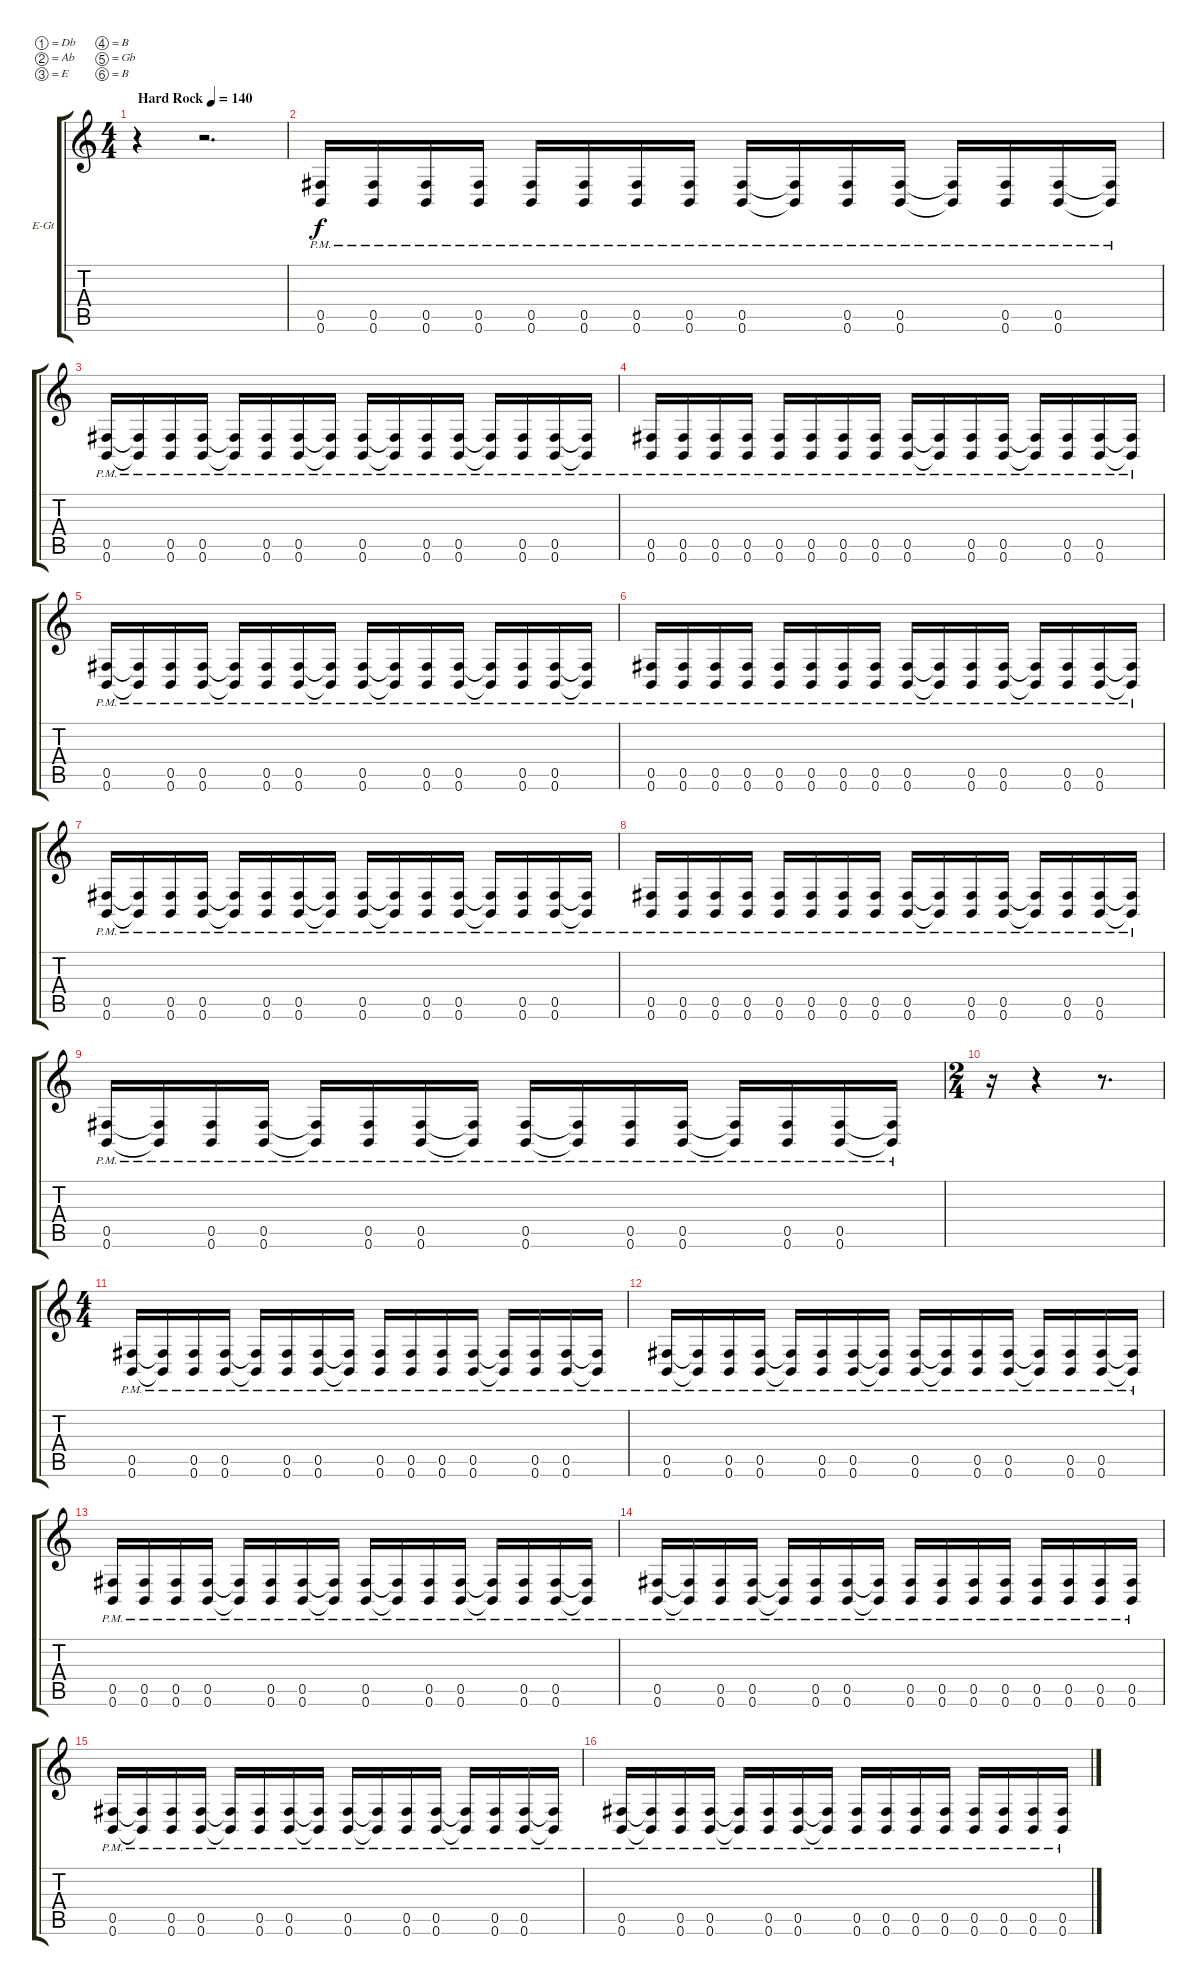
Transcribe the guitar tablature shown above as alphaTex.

\bracketExtendMode groupsimilarinstruments
\firstSystemTrackNameOrientation horizontal
\otherSystemsTrackNameOrientation horizontal
\track ("Solo Gtr." "E-Gt") {instrument distortionguitar}
\staff {score tabs}
\tuning (Db4 Ab3 E3 B2 Gb2 B1)
\ts (4 4)
\beaming (8 2 2 2 2)
\tempo (140 "Hard Rock")
\clef g2
\ks c
r.4{dy f instrument distortionguitar} r.2{d} |
(0.5{pm} 0.6{pm}).16 (0.5{pm} 0.6{pm}).16 (0.5{pm} 0.6{pm}).16 (0.5{pm} 0.6{pm}).16 (0.5{pm} 0.6{pm}).16 (0.5{pm} 0.6{pm}).16 (0.5{pm} 0.6{pm}).16 (0.5{pm} 0.6{pm}).16 (0.5{pm} 0.6{pm}).16 (0.5{pm t} 0.6{pm t}).16 (0.5{pm} 0.6{pm}).16 (0.5{pm} 0.6{pm}).16 (0.5{pm t} 0.6{pm t}).16 (0.5{pm} 0.6{pm}).16 (0.5{pm} 0.6{pm}).16 (0.5{pm t} 0.6{pm t}).16 |
(0.5{pm} 0.6{pm}).16 (0.5{pm t} 0.6{pm t}).16 (0.5{pm} 0.6{pm}).16 (0.5{pm} 0.6{pm}).16 (0.5{pm t} 0.6{pm t}).16 (0.5{pm} 0.6{pm}).16 (0.5{pm} 0.6{pm}).16 (0.5{pm t} 0.6{pm t}).16 (0.5{pm} 0.6{pm}).16 (0.5{pm t} 0.6{pm t}).16 (0.5{pm} 0.6{pm}).16 (0.5{pm} 0.6{pm}).16 (0.5{pm t} 0.6{pm t}).16 (0.5{pm} 0.6{pm}).16 (0.5{pm} 0.6{pm}).16 (0.5{pm t} 0.6{pm t}).16 |
(0.5{pm} 0.6{pm}).16 (0.5{pm} 0.6{pm}).16 (0.5{pm} 0.6{pm}).16 (0.5{pm} 0.6{pm}).16 (0.5{pm} 0.6{pm}).16 (0.5{pm} 0.6{pm}).16 (0.5{pm} 0.6{pm}).16 (0.5{pm} 0.6{pm}).16 (0.5{pm} 0.6{pm}).16 (0.5{pm t} 0.6{pm t}).16 (0.5{pm} 0.6{pm}).16 (0.5{pm} 0.6{pm}).16 (0.5{pm t} 0.6{pm t}).16 (0.5{pm} 0.6{pm}).16 (0.5{pm} 0.6{pm}).16 (0.5{pm t} 0.6{pm t}).16 |
(0.5{pm} 0.6{pm}).16 (0.5{pm t} 0.6{pm t}).16 (0.5{pm} 0.6{pm}).16 (0.5{pm} 0.6{pm}).16 (0.5{pm t} 0.6{pm t}).16 (0.5{pm} 0.6{pm}).16 (0.5{pm} 0.6{pm}).16 (0.5{pm t} 0.6{pm t}).16 (0.5{pm} 0.6{pm}).16 (0.5{pm t} 0.6{pm t}).16 (0.5{pm} 0.6{pm}).16 (0.5{pm} 0.6{pm}).16 (0.5{pm t} 0.6{pm t}).16 (0.5{pm} 0.6{pm}).16 (0.5{pm} 0.6{pm}).16 (0.5{pm t} 0.6{pm t}).16 |
(0.5{pm} 0.6{pm}).16 (0.5{pm} 0.6{pm}).16 (0.5{pm} 0.6{pm}).16 (0.5{pm} 0.6{pm}).16 (0.5{pm} 0.6{pm}).16 (0.5{pm} 0.6{pm}).16 (0.5{pm} 0.6{pm}).16 (0.5{pm} 0.6{pm}).16 (0.5{pm} 0.6{pm}).16 (0.5{pm t} 0.6{pm t}).16 (0.5{pm} 0.6{pm}).16 (0.5{pm} 0.6{pm}).16 (0.5{pm t} 0.6{pm t}).16 (0.5{pm} 0.6{pm}).16 (0.5{pm} 0.6{pm}).16 (0.5{pm t} 0.6{pm t}).16 |
(0.5{pm} 0.6{pm}).16 (0.5{pm t} 0.6{pm t}).16 (0.5{pm} 0.6{pm}).16 (0.5{pm} 0.6{pm}).16 (0.5{pm t} 0.6{pm t}).16 (0.5{pm} 0.6{pm}).16 (0.5{pm} 0.6{pm}).16 (0.5{pm t} 0.6{pm t}).16 (0.5{pm} 0.6{pm}).16 (0.5{pm t} 0.6{pm t}).16 (0.5{pm} 0.6{pm}).16 (0.5{pm} 0.6{pm}).16 (0.5{pm t} 0.6{pm t}).16 (0.5{pm} 0.6{pm}).16 (0.5{pm} 0.6{pm}).16 (0.5{pm t} 0.6{pm t}).16 |
(0.5{pm} 0.6{pm}).16 (0.5{pm} 0.6{pm}).16 (0.5{pm} 0.6{pm}).16 (0.5{pm} 0.6{pm}).16 (0.5{pm} 0.6{pm}).16 (0.5{pm} 0.6{pm}).16 (0.5{pm} 0.6{pm}).16 (0.5{pm} 0.6{pm}).16 (0.5{pm} 0.6{pm}).16 (0.5{pm t} 0.6{pm t}).16 (0.5{pm} 0.6{pm}).16 (0.5{pm} 0.6{pm}).16 (0.5{pm t} 0.6{pm t}).16 (0.5{pm} 0.6{pm}).16 (0.5{pm} 0.6{pm}).16 (0.5{pm t} 0.6{pm t}).16 |
(0.5{pm} 0.6{pm}).16 (0.5{pm t} 0.6{pm t}).16 (0.5{pm} 0.6{pm}).16 (0.5{pm} 0.6{pm}).16 (0.5{pm t} 0.6{pm t}).16 (0.5{pm} 0.6{pm}).16 (0.5{pm} 0.6{pm}).16 (0.5{pm t} 0.6{pm t}).16 (0.5{pm} 0.6{pm}).16 (0.5{pm t} 0.6{pm t}).16 (0.5{pm} 0.6{pm}).16 (0.5{pm} 0.6{pm}).16 (0.5{pm t} 0.6{pm t}).16 (0.5{pm} 0.6{pm}).16 (0.5{pm} 0.6{pm}).16 (0.5{pm t} 0.6{pm t}).16 |
\ts (2 4)
\beaming (8 2 2)
r.16 r.4 r.8{d} |
\ts (4 4)
\beaming (8 2 2 2 2)
(0.5{pm} 0.6{pm}).16 (0.5{pm t} 0.6{pm t}).16 (0.5{pm} 0.6{pm}).16 (0.5{pm} 0.6{pm}).16 (0.5{pm t} 0.6{pm t}).16 (0.5{pm} 0.6{pm}).16 (0.5{pm} 0.6{pm}).16 (0.5{pm t} 0.6{pm t}).16 (0.5{pm} 0.6{pm}).16 (0.6{pm} 0.5{pm}).16 (0.5{pm} 0.6{pm}).16 (0.5{pm} 0.6{pm}).16 (0.5{pm t} 0.6{pm t}).16 (0.5{pm} 0.6{pm}).16 (0.5{pm} 0.6{pm}).16 (0.5{pm t} 0.6{pm t}).16 |
(0.5{pm} 0.6{pm}).16 (0.5{pm t} 0.6{pm t}).16 (0.5{pm} 0.6{pm}).16 (0.5{pm} 0.6{pm}).16 (0.5{pm t} 0.6{pm t}).16 (0.5{pm} 0.6{pm}).16 (0.5{pm} 0.6{pm}).16 (0.5{pm t} 0.6{pm t}).16 (0.5{pm} 0.6{pm}).16 (0.5{pm t} 0.6{pm t}).16 (0.5{pm} 0.6{pm}).16 (0.5{pm} 0.6{pm}).16 (0.5{pm t} 0.6{pm t}).16 (0.5{pm} 0.6{pm}).16 (0.5{pm} 0.6{pm}).16 (0.5{pm t} 0.6{pm t}).16 |
(0.5{pm} 0.6{pm}).16 (0.6{pm} 0.5{pm}).16 (0.5{pm} 0.6{pm}).16 (0.5{pm} 0.6{pm}).16 (0.5{pm t} 0.6{pm t}).16 (0.5{pm} 0.6{pm}).16 (0.5{pm} 0.6{pm}).16 (0.5{pm t} 0.6{pm t}).16 (0.5{pm} 0.6{pm}).16 (0.5{pm t} 0.6{pm t}).16 (0.5{pm} 0.6{pm}).16 (0.5{pm} 0.6{pm}).16 (0.5{pm t} 0.6{pm t}).16 (0.5{pm} 0.6{pm}).16 (0.5{pm} 0.6{pm}).16 (0.5{pm t} 0.6{pm t}).16 |
(0.5{pm} 0.6{pm}).16 (0.5{pm t} 0.6{pm t}).16 (0.5{pm} 0.6{pm}).16 (0.5{pm} 0.6{pm}).16 (0.5{pm t} 0.6{pm t}).16 (0.5{pm} 0.6{pm}).16 (0.5{pm} 0.6{pm}).16 (0.5{pm t} 0.6{pm t}).16 (0.5{pm} 0.6{pm}).16 (0.6{pm} 0.5{pm}).16 (0.5{pm} 0.6{pm}).16 (0.5{pm} 0.6{pm}).16 (0.5{pm} 0.6{pm}).16 (0.5{pm} 0.6{pm}).16 (0.5{pm} 0.6{pm}).16 (0.6{pm} 0.5{pm}).16 |
(0.5{pm} 0.6{pm}).16 (0.5{pm t} 0.6{pm t}).16 (0.5{pm} 0.6{pm}).16 (0.5{pm} 0.6{pm}).16 (0.5{pm t} 0.6{pm t}).16 (0.5{pm} 0.6{pm}).16 (0.5{pm} 0.6{pm}).16 (0.5{pm t} 0.6{pm t}).16 (0.5{pm} 0.6{pm}).16 (0.5{pm t} 0.6{pm t}).16 (0.5{pm} 0.6{pm}).16 (0.5{pm} 0.6{pm}).16 (0.5{pm t} 0.6{pm t}).16 (0.5{pm} 0.6{pm}).16 (0.5{pm} 0.6{pm}).16 (0.5{pm t} 0.6{pm t}).16 |
(0.5{pm} 0.6{pm}).16 (0.5{pm t} 0.6{pm t}).16 (0.5{pm} 0.6{pm}).16 (0.5{pm} 0.6{pm}).16 (0.5{pm t} 0.6{pm t}).16 (0.5{pm} 0.6{pm}).16 (0.5{pm} 0.6{pm}).16 (0.5{pm t} 0.6{pm t}).16 (0.5{pm} 0.6{pm}).16 (0.6{pm} 0.5{pm}).16 (0.5{pm} 0.6{pm}).16 (0.5{pm} 0.6{pm}).16 (0.5{pm} 0.6{pm}).16 (0.5{pm} 0.6{pm}).16 (0.5{pm} 0.6{pm}).16 (0.6{pm} 0.5{pm}).16
